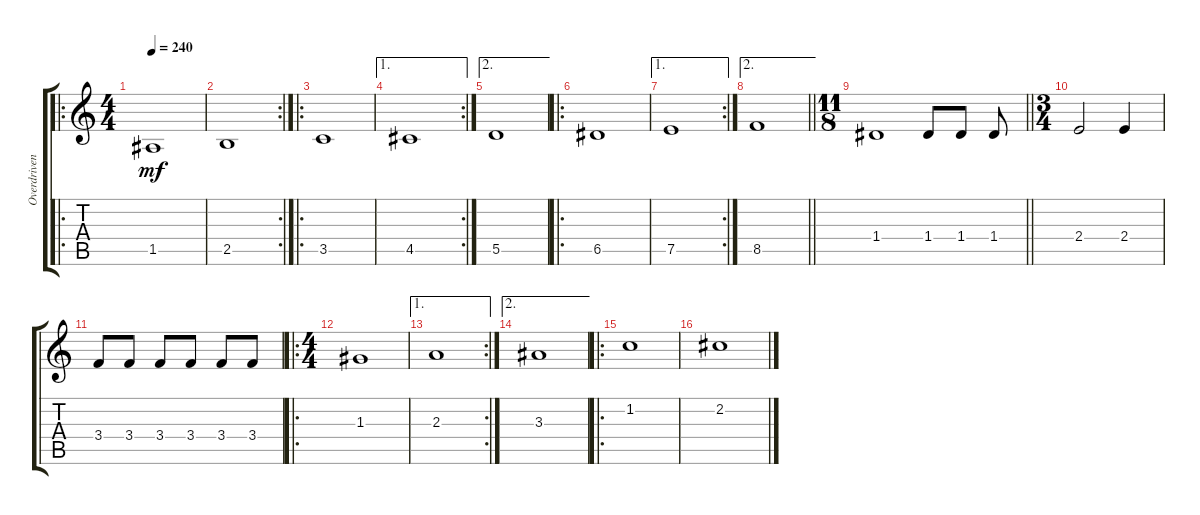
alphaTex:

\track ("Overdriven Guitar" "Overdriven") {instrument overdrivenguitar}
\staff {score tabs}
\tuning (E4 B3 G3 D3 A2 E2) {hide}
\ro
\ts (4 4)
\tempo 240
\clef g2
\ks c
1.5.1{dy mf instrument overdrivenguitar} |
\rc 2
2.5.1 |
\ro
3.5.1 |
\ae 1
\rc 2
4.5.1 |
\ae 2
5.5.1 |
\ro
6.5.1 |
\ae 1
\rc 2
7.5.1 |
\ae 2
\barLineRight lightlight
8.5.1 |
\ts (11 8)
\barLineRight lightlight
1.4.1 1.4.8 1.4.8 1.4.8 |
\ts (3 4)
2.4.2 2.4.4 |
3.4.8 3.4.8 3.4.8 3.4.8 3.4.8 3.4.8 |
\ro
\ts (4 4)
1.3.1 |
\ae 1
\rc 2
2.3.1 |
\ae 2
3.3.1 |
\ro
1.2.1 |
2.2.1
